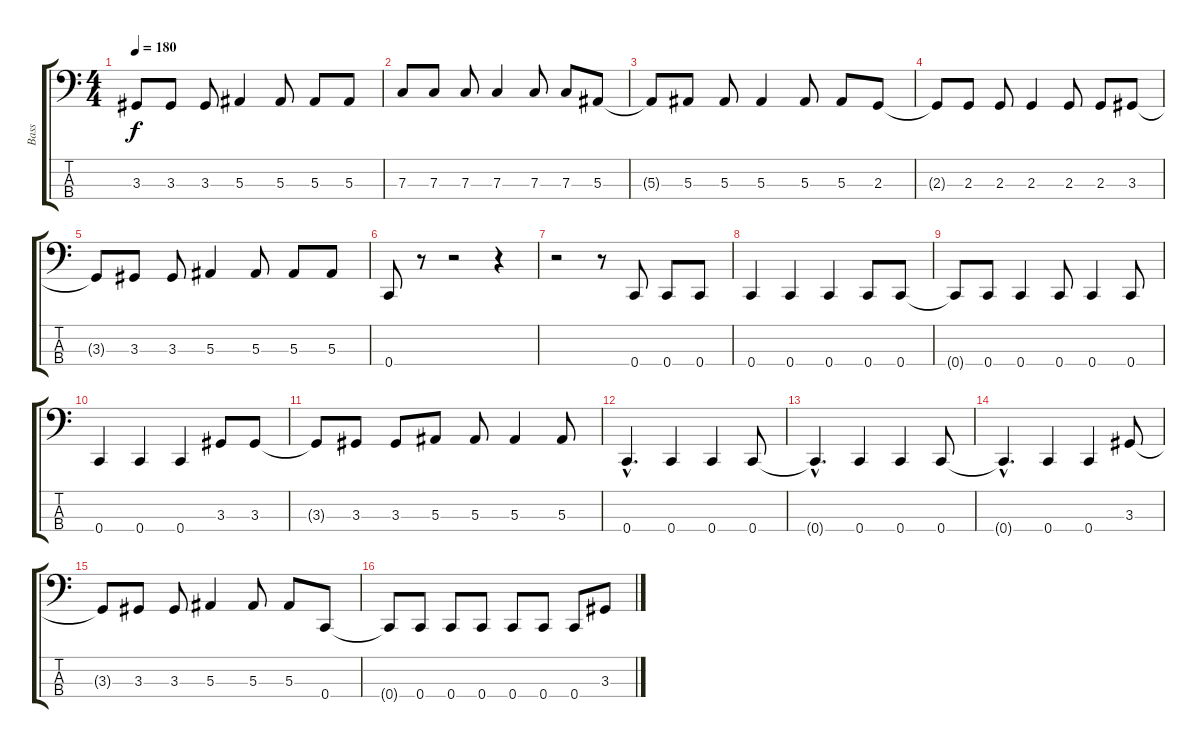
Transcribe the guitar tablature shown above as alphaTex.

\track ("Bass" "Bass") {instrument electricbassfinger}
\staff {score tabs}
\tuning (Eb2 Bb1 F1 C1) {hide}
\ts (4 4)
\tempo 180
\clef f4
\ks c
3.3{t}.8{dy f} 3.3.8 3.3.8 5.3.4 5.3.8 5.3.8 5.3.8 |
7.3.8 7.3.8 7.3.8 7.3.4 7.3.8 7.3.8 5.3.8 |
5.3{t}.8 5.3.8 5.3.8 5.3.4 5.3.8 5.3.8 2.3.8 |
2.3{t}.8 2.3.8 2.3.8 2.3.4 2.3.8 2.3.8 3.3.8 |
3.3{t}.8 3.3.8 3.3.8 5.3.4 5.3.8 5.3.8 5.3.8 |
0.4.8 r.8 r.2 r.4 |
r.2 r.8 0.4.8 0.4.8 0.4.8 |
0.4.4 0.4.4 0.4.4 0.4.8 0.4.8 |
0.4{t}.8 0.4.8 0.4.4 0.4.8 0.4.4 0.4.8 |
0.4.4 0.4.4 0.4.4 3.3.8 3.3.8 |
3.3{t}.8 3.3.8 3.3.8 5.3.8 5.3.8 5.3.4 5.3.8 |
0.4{hac}.4{d} 0.4.4 0.4.4 0.4.8 |
0.4{hac t}.4{d} 0.4.4 0.4.4 0.4.8 |
0.4{hac t}.4{d} 0.4.4 0.4.4 3.3.8 |
3.3{t}.8 3.3.8 3.3.8 5.3.4 5.3.8 5.3.8 0.4.8 |
0.4{t}.8 0.4.8 0.4.8 0.4.8 0.4.8 0.4.8 0.4.8 3.3.8
